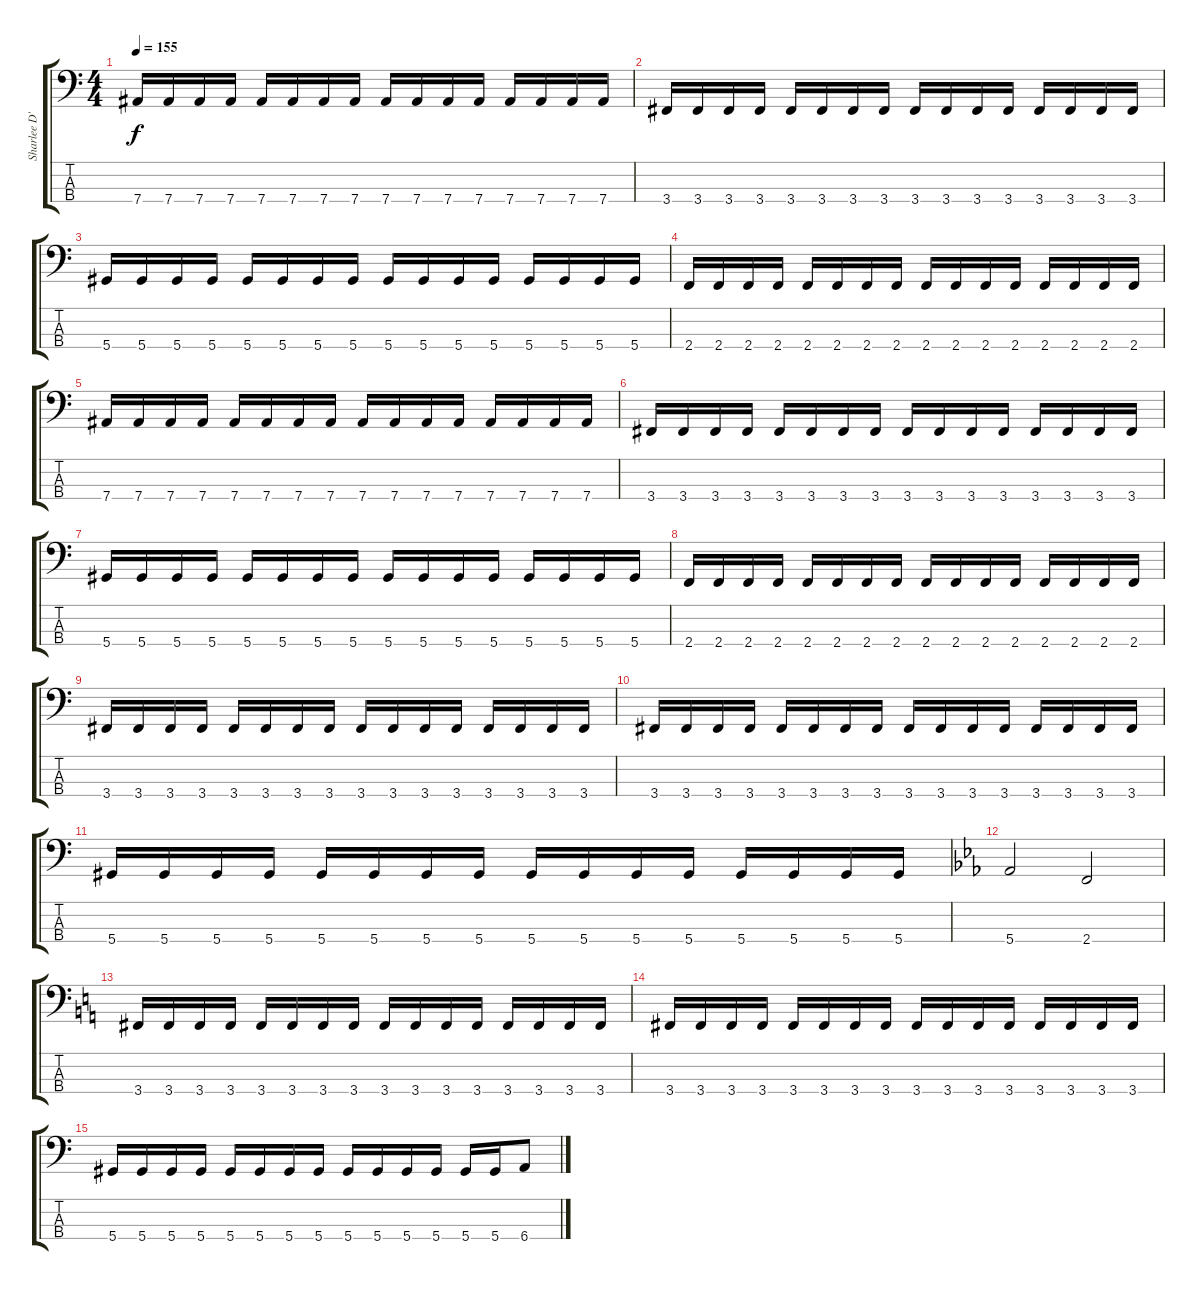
\track ("Sharlee D'angelo" "Sharlee D'") {instrument electricbasspick}
\staff {score tabs}
\tuning (Gb2 Db2 Ab1 Eb1) {hide}
\ts (4 4)
\tempo 155
\clef f4
\ks c
7.4.16{dy f} 7.4.16 7.4.16 7.4.16 7.4.16 7.4.16 7.4.16 7.4.16 7.4.16 7.4.16 7.4.16 7.4.16 7.4.16 7.4.16 7.4.16 7.4.16 |
3.4.16 3.4.16 3.4.16 3.4.16 3.4.16 3.4.16 3.4.16 3.4.16 3.4.16 3.4.16 3.4.16 3.4.16 3.4.16 3.4.16 3.4.16 3.4.16 |
5.4.16 5.4.16 5.4.16 5.4.16 5.4.16 5.4.16 5.4.16 5.4.16 5.4.16 5.4.16 5.4.16 5.4.16 5.4.16 5.4.16 5.4.16 5.4.16 |
2.4.16 2.4.16 2.4.16 2.4.16 2.4.16 2.4.16 2.4.16 2.4.16 2.4.16 2.4.16 2.4.16 2.4.16 2.4.16 2.4.16 2.4.16 2.4.16 |
7.4.16 7.4.16 7.4.16 7.4.16 7.4.16 7.4.16 7.4.16 7.4.16 7.4.16 7.4.16 7.4.16 7.4.16 7.4.16 7.4.16 7.4.16 7.4.16 |
3.4.16 3.4.16 3.4.16 3.4.16 3.4.16 3.4.16 3.4.16 3.4.16 3.4.16 3.4.16 3.4.16 3.4.16 3.4.16 3.4.16 3.4.16 3.4.16 |
5.4.16 5.4.16 5.4.16 5.4.16 5.4.16 5.4.16 5.4.16 5.4.16 5.4.16 5.4.16 5.4.16 5.4.16 5.4.16 5.4.16 5.4.16 5.4.16 |
2.4.16 2.4.16 2.4.16 2.4.16 2.4.16 2.4.16 2.4.16 2.4.16 2.4.16 2.4.16 2.4.16 2.4.16 2.4.16 2.4.16 2.4.16 2.4.16 |
3.4.16 3.4.16 3.4.16 3.4.16 3.4.16 3.4.16 3.4.16 3.4.16 3.4.16 3.4.16 3.4.16 3.4.16 3.4.16 3.4.16 3.4.16 3.4.16 |
3.4.16 3.4.16 3.4.16 3.4.16 3.4.16 3.4.16 3.4.16 3.4.16 3.4.16 3.4.16 3.4.16 3.4.16 3.4.16 3.4.16 3.4.16 3.4.16 |
5.4.16 5.4.16 5.4.16 5.4.16 5.4.16 5.4.16 5.4.16 5.4.16 5.4.16 5.4.16 5.4.16 5.4.16 5.4.16 5.4.16 5.4.16 5.4.16 |
\ks cminor
5.4.2 2.4.2 |
\ks c
3.4.16 3.4.16 3.4.16 3.4.16 3.4.16 3.4.16 3.4.16 3.4.16 3.4.16 3.4.16 3.4.16 3.4.16 3.4.16 3.4.16 3.4.16 3.4.16 |
3.4.16 3.4.16 3.4.16 3.4.16 3.4.16 3.4.16 3.4.16 3.4.16 3.4.16 3.4.16 3.4.16 3.4.16 3.4.16 3.4.16 3.4.16 3.4.16 |
5.4.16 5.4.16 5.4.16 5.4.16 5.4.16 5.4.16 5.4.16 5.4.16 5.4.16 5.4.16 5.4.16 5.4.16 5.4.16 5.4.16 6.4.8
